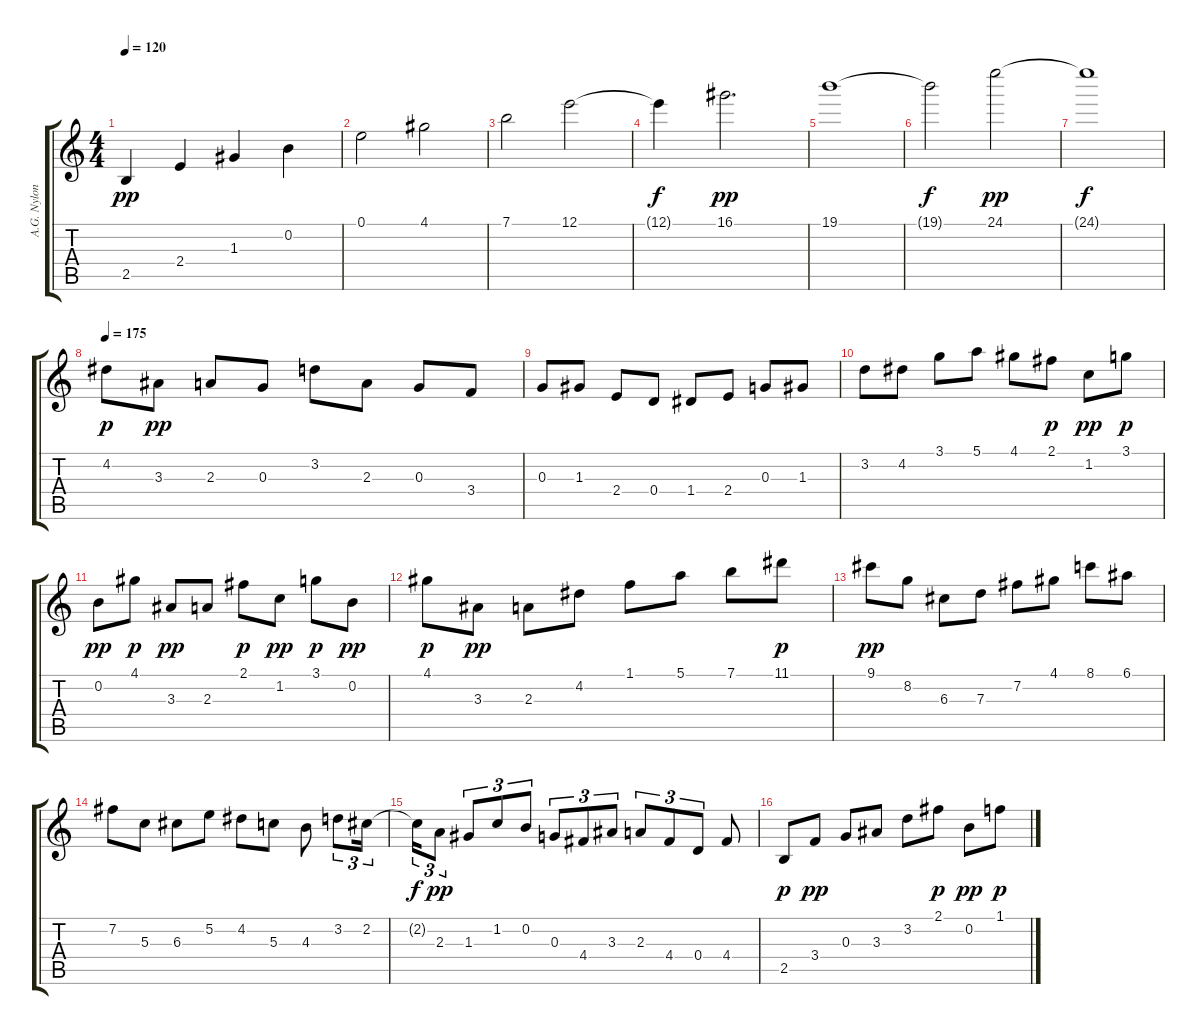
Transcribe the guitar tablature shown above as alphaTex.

\track ("A.G. Nylon 1" "A.G. Nylon") {instrument acousticguitarnylon}
\staff {score tabs}
\tuning (E4 B3 G3 D3 A2 E2) {hide}
\ts (4 4)
\tempo 120
\clef g2
\ks c
2.5.4{dy pp} 2.4.4 1.3.4 0.2.4 |
0.1.2 4.1.2 |
7.1.2 12.1.2 |
12.1{t}.4{dy f} 16.1.2{d dy pp} |
19.1.1 |
19.1{t}.2{dy f} 24.1.2{dy pp} |
24.1{t}.1{dy f} |
\tempo 175
4.2.8{dy p} 3.3.8{dy pp} 2.3.8 0.3.8 3.2.8 2.3.8 0.3.8 3.4.8 |
0.3.8 1.3.8 2.4.8 0.4.8 1.4.8 2.4.8 0.3.8 1.3.8 |
3.2.8 4.2.8 3.1.8 5.1.8 4.1.8 2.1.8{dy p} 1.2.8{dy pp} 3.1.8{dy p} |
0.2.8{dy pp} 4.1.8{dy p} 3.3.8{dy pp} 2.3.8 2.1.8{dy p} 1.2.8{dy pp} 3.1.8{dy p} 0.2.8{dy pp} |
4.1.8{dy p} 3.3.8{dy pp} 2.3.8 4.2.8 1.1.8 5.1.8 7.1.8 11.1.8{dy p} |
9.1.8{dy pp} 8.2.8 6.3.8 7.3.8 7.2.8 4.1.8 8.1.8 6.1.8 |
7.2.8 5.3.8 6.3.8 5.2.8 4.2.8 5.3.8 4.3.8 3.2.8{tu (3 2)} 2.2.16{tu (3 2)} |
2.2{t}.16{tu (3 2) dy f} 2.3.8{tu (3 2) dy pp} 1.3.8{tu (3 2)} 1.2.8{tu (3 2)} 0.2.8{tu (3 2)} 0.3.8{tu (3 2)} 4.4.8{tu (3 2)} 3.3.8{tu (3 2)} 2.3.8{tu (3 2)} 4.4.8{tu (3 2)} 0.4.8{tu (3 2)} 4.4.8 |
2.5.8{dy p} 3.4.8{dy pp} 0.3.8 3.3.8 3.2.8 2.1.8{dy p} 0.2.8{dy pp} 1.1.8{dy p}
